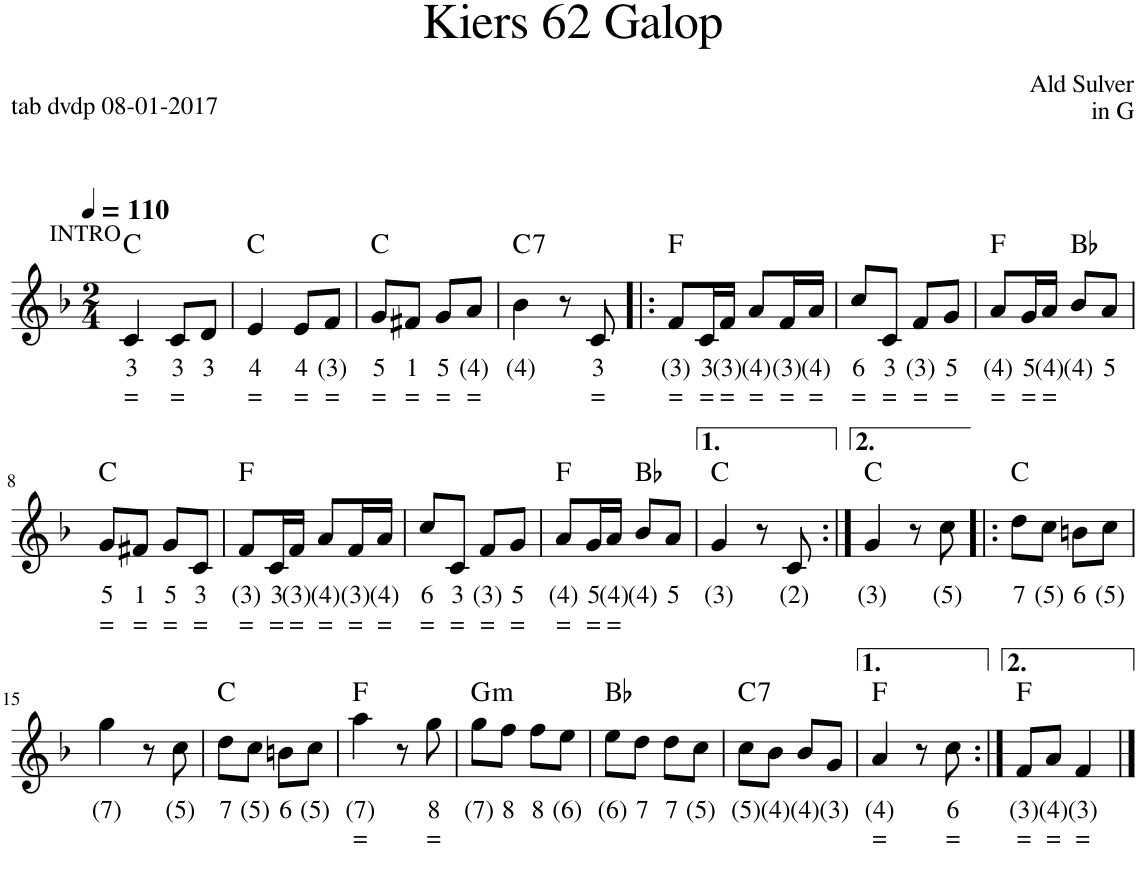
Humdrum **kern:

**kern	**kern	**text	**text	**text	**kern	**text	**text	**kern	**text	**text	**harte
*part4	*part3	*part3	*part3	*part3	*part2	*part2	*part2	*part1	*part1	*part1	*part1
*staff4	*staff3	*staff3	*staff3	*staff3	*staff2	*staff2	*staff2	*staff1	*staff1	*staff1	*
*I"Stem	*I"Bas	*	*	*	*I"Stem	*	*	*I"Stem	*	*	*
*stria5	*stria5	*	*	*	*stria5	*	*	*	*	*	*
*clefF4	*clefG2	*	*	*	*clefG2	*	*	*clefG2	*	*	*
*k[b-]	*k[b-]	*	*	*	*k[b-]	*	*	*k[b-]	*	*	*
*M2/4	*M2/4	*	*	*	*M2/4	*	*	*M2/4	*	*	*
*MM110	*MM110	*	*	*	*MM110	*	*	*MM110	*	*	*
=1	=1	=1	=1	=1	=1	=1	=1	=1	=1	=1	=1
!	!	!	!	!	!	!	!	!LO:TX:a:t=INTRO	!	!	!
!	!LO:TX:a:t=baslijn	!	!	!	!	!	!	!	!	!	!
!	!	!	!	!	!	!	!	!	!LO:LY:b	!LO:LY:b	!
2r	2r	.	.	.	2r	.	.	4c/	3	=	C:maj
!	!	!	!	!	!	!	!	!	!LO:LY:b	!LO:LY:b	!
.	.	.	.	.	.	.	.	8c/L	3	=	.
!	!	!	!	!	!	!	!	!	!LO:LY:b	!	!
.	.	.	.	.	.	.	.	8d/J	3	.	.
=2	=2	=2	=2	=2	=2	=2	=2	=2	=2	=2	=2
!	!	!	!	!	!	!	!	!	!LO:LY:b	!LO:LY:b	!
2r	2r	.	.	.	2r	.	.	4e/	4	=	C:maj
!	!	!	!	!	!	!	!	!	!LO:LY:b	!LO:LY:b	!
.	.	.	.	.	.	.	.	8e/L	4	=	.
!	!	!	!	!	!	!	!	!	!LO:LY:b	!LO:LY:b	!
.	.	.	.	.	.	.	.	8f/J	(3)	=	.
=3	=3	=3	=3	=3	=3	=3	=3	=3	=3	=3	=3
!	!	!	!	!	!	!	!	!	!LO:LY:b	!LO:LY:b	!
2r	2r	.	.	.	2r	.	.	8g/L	5	=	C:maj
!	!	!	!	!	!	!	!	!	!LO:LY:b	!LO:LY:b	!
.	.	.	.	.	.	.	.	8f#X/J	1	=	.
!	!	!	!	!	!	!	!	!	!LO:LY:b	!LO:LY:b	!
.	.	.	.	.	.	.	.	8g/L	5	=	.
!	!	!	!	!	!	!	!	!	!LO:LY:b	!LO:LY:b	!
.	.	.	.	.	.	.	.	8a/J	(4)	=	.
=4	=4	=4	=4	=4	=4	=4	=4	=4	=4	=4	=4
!	!	!	!	!	!	!	!	!	!LO:LY:b	!	!LO:H:kt=7
2r	2r	.	.	.	2r	.	.	4b-\	(4)	.	C:7
.	.	.	.	.	.	.	.	8r	.	.	.
!	!	!	!	!	!	!	!	!	!LO:LY:b	!LO:LY:b	!
.	.	.	.	.	.	.	.	8c/	3	=	.
=5!|:	=5!|:	=5!|:	=5!|:	=5!|:	=5!|:	=5!|:	=5!|:	=5!|:	=5!|:	=5!|:	=5!|:
!	!	!	!	!	!	!	!	!	!LO:LY:b	!LO:LY:b	!
4F	4f	(3)	=	F	8f/L	(3)	=	8f/L	(3)	=	F:maj
!	!	!	!	!	!	!	!	!	!LO:LY:b	!LO:LY:b	!
.	.	.	.	.	16c/L	3	=	16c/L	3	=	.
!	!	!	!	!	!	!	!	!	!LO:LY:b	!LO:LY:b	!
.	.	.	.	.	16f/JJ	(3)	=	16f/JJ	(3)	=	.
!	!	!	!	!	!	!	!	!	!LO:LY:b	!LO:LY:b	!
4C	4c	(2)	=	C	8f/L	(3)	=	8a/L	(4)	=	.
!	!	!	!	!	!	!	!	!	!LO:LY:b	!LO:LY:b	!
.	.	.	.	.	16c/L	3	=	16f/L	(3)	=	.
!	!	!	!	!	!	!	!	!	!LO:LY:b	!LO:LY:b	!
.	.	.	.	.	16f/JJ	(3)	=	16a/JJ	(4)	=	.
=6	=6	=6	=6	=6	=6	=6	=6	=6	=6	=6	=6
!	!	!	!	!	!	!	!	!	!LO:LY:b	!LO:LY:b	!
4F	4f	(3)	=	F	4a	(4)	=	8cc/L	6	=	.
!	!	!	!	!	!	!	!	!	!LO:LY:b	!LO:LY:b	!
.	.	.	.	.	.	.	.	8c/J	3	=	.
!	!	!	!	!	!	!	!	!	!LO:LY:b	!LO:LY:b	!
4C	4c	(2)	=	C	8a/L	(4)	=	8f/L	(3)	=	.
!	!	!	!	!	!	!	!	!	!LO:LY:b	!LO:LY:b	!
.	.	.	.	.	8g/J	5	=	8g/J	5	=	.
=7	=7	=7	=7	=7	=7	=7	=7	=7	=7	=7	=7
!	!	!	!	!	!	!	!	!	!LO:LY:b	!LO:LY:b	!
4F	4f	(3)	=	F	8f/L	(3)	=	8a/L	(4)	=	F:maj
!	!	!	!	!	!	!	!	!	!LO:LY:b	!LO:LY:b	!
.	.	.	.	.	16e/L	4	=	16g/L	5	=	.
!	!	!	!	!	!	!	!	!	!LO:LY:b	!LO:LY:b	!
.	.	.	.	.	16f/JJ	(3)	=	16a/JJ	(4)	=	.
!	!	!	!	!	!	!	!	!	!LO:LY:b	!	!
4F	4f	(3)	=	F	8g/L	5	.	8b-/L	(4)	.	Bb:maj
!	!	!	!	!	!	!	!	!	!LO:LY:b	!	!
.	.	.	.	.	8f/J	4	.	8a/J	5	.	.
!!LO:LB:g=z
=8	=8	=8	=8	=8	=8	=8	=8	=8	=8	=8	=8
!	!	!	!	!	!	!	!	!	!LO:LY:b	!LO:LY:b	!
8C/L	8c/L	(2)	=	C	8e/L	(2)	.	8g/L	5	=	C:maj
!	!	!	!	!	!	!	!	!	!LO:LY:b	!LO:LY:b	!
8D/J	8d/J	3	.	D	8d#X/J	?	.	8f#X/J	1	=	.
!	!	!	!	!	!	!	!	!	!LO:LY:b	!LO:LY:b	!
8E	8e	4	=	C	8e/L	(2)	.	8g/L	5	=	.
!	!	!	!	!	!	!	!	!	!LO:LY:b	!LO:LY:b	!
8r	8r	.	.	.	8c/J	(2)	=	8c/J	3	=	.
=9	=9	=9	=9	=9	=9	=9	=9	=9	=9	=9	=9
!	!	!	!	!	!	!	!	!	!LO:LY:b	!LO:LY:b	!
4F	4f	(3)	=	F	8f/L	(3)	=	8f/L	(3)	=	F:maj
!	!	!	!	!	!	!	!	!	!LO:LY:b	!LO:LY:b	!
.	.	.	.	.	16c/L	3	=	16c/L	3	=	.
!	!	!	!	!	!	!	!	!	!LO:LY:b	!LO:LY:b	!
.	.	.	.	.	16f/JJ	(3)	=	16f/JJ	(3)	=	.
!	!	!	!	!	!	!	!	!	!LO:LY:b	!LO:LY:b	!
4C	4c	3	=	C	8f/L	(3)	=	8a/L	(4)	=	.
!	!	!	!	!	!	!	!	!	!LO:LY:b	!LO:LY:b	!
.	.	.	.	.	16c/L	3	=	16f/L	(3)	=	.
!	!	!	!	!	!	!	!	!	!LO:LY:b	!LO:LY:b	!
.	.	.	.	.	16f/JJ	(3)	=	16a/JJ	(4)	=	.
=10	=10	=10	=10	=10	=10	=10	=10	=10	=10	=10	=10
!	!	!	!	!	!	!	!	!	!LO:LY:b	!LO:LY:b	!
4F	4f	(3)	=	F	4a	(4)	=	8cc/L	6	=	.
!	!	!	!	!	!	!	!	!	!LO:LY:b	!LO:LY:b	!
.	.	.	.	.	.	.	.	8c/J	3	=	.
!	!	!	!	!	!	!	!	!	!LO:LY:b	!LO:LY:b	!
4C	4c	(2)	=	C	8a/L	(4)	=	8f/L	(3)	=	.
!	!	!	!	!	!	!	!	!	!LO:LY:b	!LO:LY:b	!
.	.	.	.	.	8g/J	5	=	8g/J	5	=	.
=11	=11	=11	=11	=11	=11	=11	=11	=11	=11	=11	=11
!	!	!	!	!	!	!	!	!	!LO:LY:b	!LO:LY:b	!
4F	4f	(3)	=	F	8f/L	(3)	=	8a/L	(4)	=	F:maj
!	!	!	!	!	!	!	!	!	!LO:LY:b	!LO:LY:b	!
.	.	.	.	.	16e/L	4	=	16g/L	5	=	.
!	!	!	!	!	!	!	!	!	!LO:LY:b	!LO:LY:b	!
.	.	.	.	.	16f/JJ	(3)	=	16a/JJ	(4)	=	.
!	!	!	!	!	!	!	!	!	!LO:LY:b	!	!
4FF	4f	(3)	=	F	8g/L	(3)	.	8b-/L	(4)	.	Bb:maj
!	!	!	!	!	!	!	!	!	!LO:LY:b	!	!
.	.	.	.	.	8f/J	4	.	8a/J	5	.	.
=12	=12	=12	=12	=12	=12	=12	=12	=12	=12	=12	=12
!	!	!	!	!	!	!	!	!	!LO:LY:b	!	!
4C	4c	(2)	=	C	4e	(2)	.	4g/	(3)	.	C:maj
4r	4r	.	.	.	8r	.	.	8r	.	.	.
!	!	!	!	!	!	!	!	!	!LO:LY:b	!	!
.	.	.	.	.	8c	(2)	=	8c/	(2)	.	.
=13:|!	=13:|!	=13:|!	=13:|!	=13:|!	=13:|!	=13:|!	=13:|!	=13:|!	=13:|!	=13:|!	=13:|!
!	!	!	!	!	!	!	!	!	!LO:LY:b	!	!
4C	4c	(2)	=	C	4e	(2)	.	4g/	(3)	.	C:maj
4r	4r	.	.	.	8r	.	.	8r	.	.	.
!	!	!	!	!	!	!	!	!	!LO:LY:b	!	!
.	.	.	.	.	8c	(2)	=	8cc\	(5)	.	.
=14!|:	=14!|:	=14!|:	=14!|:	=14!|:	=14!|:	=14!|:	=14!|:	=14!|:	=14!|:	=14!|:	=14!|:
!	!	!	!	!	!	!	!	!	!LO:LY:b	!	!
4C	4c	3	=	C	2c	(2)	=	8dd\L	7	.	C:maj
!	!	!	!	!	!	!	!	!	!LO:LY:b	!	!
.	.	.	.	.	.	.	.	8cc\J	(5)	.	.
!	!	!	!	!	!	!	!	!	!LO:LY:b	!	!
4GG	4G	2	=	G	.	.	.	8bn\L	6	.	.
!	!	!	!	!	!	!	!	!	!LO:LY:b	!	!
.	.	.	.	.	.	.	.	8cc\J	(5)	.	.
!!LO:LB:g=z
=15	=15	=15	=15	=15	=15	=15	=15	=15	=15	=15	=15
!	!	!	!	!	!	!	!	!	!LO:LY:b	!	!
4C	4c	3	=	C	8c/L	(2)	=	4gg\	(7)	.	.
.	.	.	.	.	8e/J	(2)	.	.	.	.	.
4GG	4G	2	=	G	8g/L	(3)	.	8r	.	.	.
!	!	!	!	!	!	!	!	!	!LO:LY:b	!	!
.	.	.	.	.	8c/J	(2)	=	8cc\	(5)	.	.
=16	=16	=16	=16	=16	=16	=16	=16	=16	=16	=16	=16
!	!	!	!	!	!	!	!	!	!LO:LY:b	!	!
4C	4c	(2)	=	C	2c	(2)	=	8dd\L	7	.	C:maj
!	!	!	!	!	!	!	!	!	!LO:LY:b	!	!
.	.	.	.	.	.	.	.	8cc\J	(5)	.	.
!	!	!	!	!	!	!	!	!	!LO:LY:b	!	!
4E	4e	(2)	.	G	.	.	.	8bn\L	6	.	.
!	!	!	!	!	!	!	!	!	!LO:LY:b	!	!
.	.	.	.	.	.	.	.	8cc\J	(5)	.	.
=17	=17	=17	=17	=17	=17	=17	=17	=17	=17	=17	=17
!	!	!	!	!	!	!	!	!	!LO:LY:b	!LO:LY:b	!
4F	4f	(3)	=	F	8f/L	(3)	=	4aa\	(7)	=	F:maj
.	.	.	.	.	8a/J	(4)	=	.	.	.	.
4C	4c	3	=	C	8cc\L	6	=	8r	.	.	.
!	!	!	!	!	!	!	!	!	!LO:LY:b	!LO:LY:b	!
.	.	.	.	.	8b-\J	(4)	.	8gg\	8	=	.
=18	=18	=18	=18	=18	=18	=18	=18	=18	=18	=18	=18
!	!	!	!	!	!	!	!	!	!LO:LY:b	!	!LO:H:kt=m
4G	4g	(3)	.	G	8b-/L	(4)	.	8gg\L	(7)	.	G:min
!	!	!	!	!	!	!	!	!	!LO:LY:b	!	!
.	.	.	.	.	8a/J	5	.	8ff\J	8	.	.
!	!	!	!	!	!	!	!	!	!LO:LY:b	!	!
4A	4a	5	.	A	8a/L	5	.	8ff\L	8	.	.
!	!	!	!	!	!	!	!	!	!LO:LY:b	!	!
.	.	.	.	.	8g/J	(3)	.	8ee\J	(6)	.	.
=19	=19	=19	=19	=19	=19	=19	=19	=19	=19	=19	=19
!	!	!	!	!	!	!	!	!	!LO:LY:b	!	!
4B-	4b-	(4)	.	Bb	8g/L	(3)	.	8ee\L	(6)	.	Bb:maj
!	!	!	!	!	!	!	!	!	!LO:LY:b	!	!
.	.	.	.	.	8f/J	4	.	8dd\J	7	.	.
!	!	!	!	!	!	!	!	!	!LO:LY:b	!	!
4Bn	4bn	6	.	D	8f/L	4	.	8dd\L	7	.	.
!	!	!	!	!	!	!	!	!	!LO:LY:b	!	!
.	.	.	.	.	8e/J	(2)	.	8cc\J	(5)	.	.
=20	=20	=20	=20	=20	=20	=20	=20	=20	=20	=20	=20
!	!	!	!	!	!	!	!	!	!LO:LY:b	!	!LO:H:kt=7
4c	4cc	6	=	C	8e/L	(2)	.	8cc\L	(5)	.	C:7
!	!	!	!	!	!	!	!	!	!LO:LY:b	!	!
.	.	.	.	.	8c/J	(2)	=	8b-\J	(4)	.	.
!	!	!	!	!	!	!	!	!	!LO:LY:b	!	!
4C	4c	3	=	C	8d/L	3	.	8b-/L	(4)	.	.
!	!	!	!	!	!	!	!	!	!LO:LY:b	!	!
.	.	.	.	.	8e/J	(2)	.	8g/J	(3)	.	.
=21	=21	=21	=21	=21	=21	=21	=21	=21	=21	=21	=21
!	!	!	!	!	!	!	!	!	!LO:LY:b	!LO:LY:b	!
4F	4f	(3)	=	F	4f	(3)	=	4a/	(4)	=	F:maj
4r	4r	.	.	.	8r	.	.	8r	.	.	.
!	!	!	!	!	!	!	!	!	!LO:LY:b	!LO:LY:b	!
.	.	.	.	.	8c	3	=	8cc\	6	=	.
=22:|!	=22:|!	=22:|!	=22:|!	=22:|!	=22:|!	=22:|!	=22:|!	=22:|!	=22:|!	=22:|!	=22:|!
!	!	!	!	!	!	!	!	!	!LO:LY:b	!LO:LY:b	!
8F\L	8f/L	(3)	=	F	8f/L	(3)	=	8f/L	(3)	=	F:maj
!	!	!	!	!	!	!	!	!	!LO:LY:b	!LO:LY:b	!
8F\J	8f/J	(3)	=	F	8c/J	3	=	8a/J	(4)	=	.
!	!	!	!	!	!	!	!	!	!LO:LY:b	!LO:LY:b	!
4F	4f	(3)	=	F	4f	(3)	=	4f/	(3)	=	.
==	==	==	==	==	==	==	==	==	==	==	==
*-	*-	*-	*-	*-	*-	*-	*-	*-	*-	*-	*-
